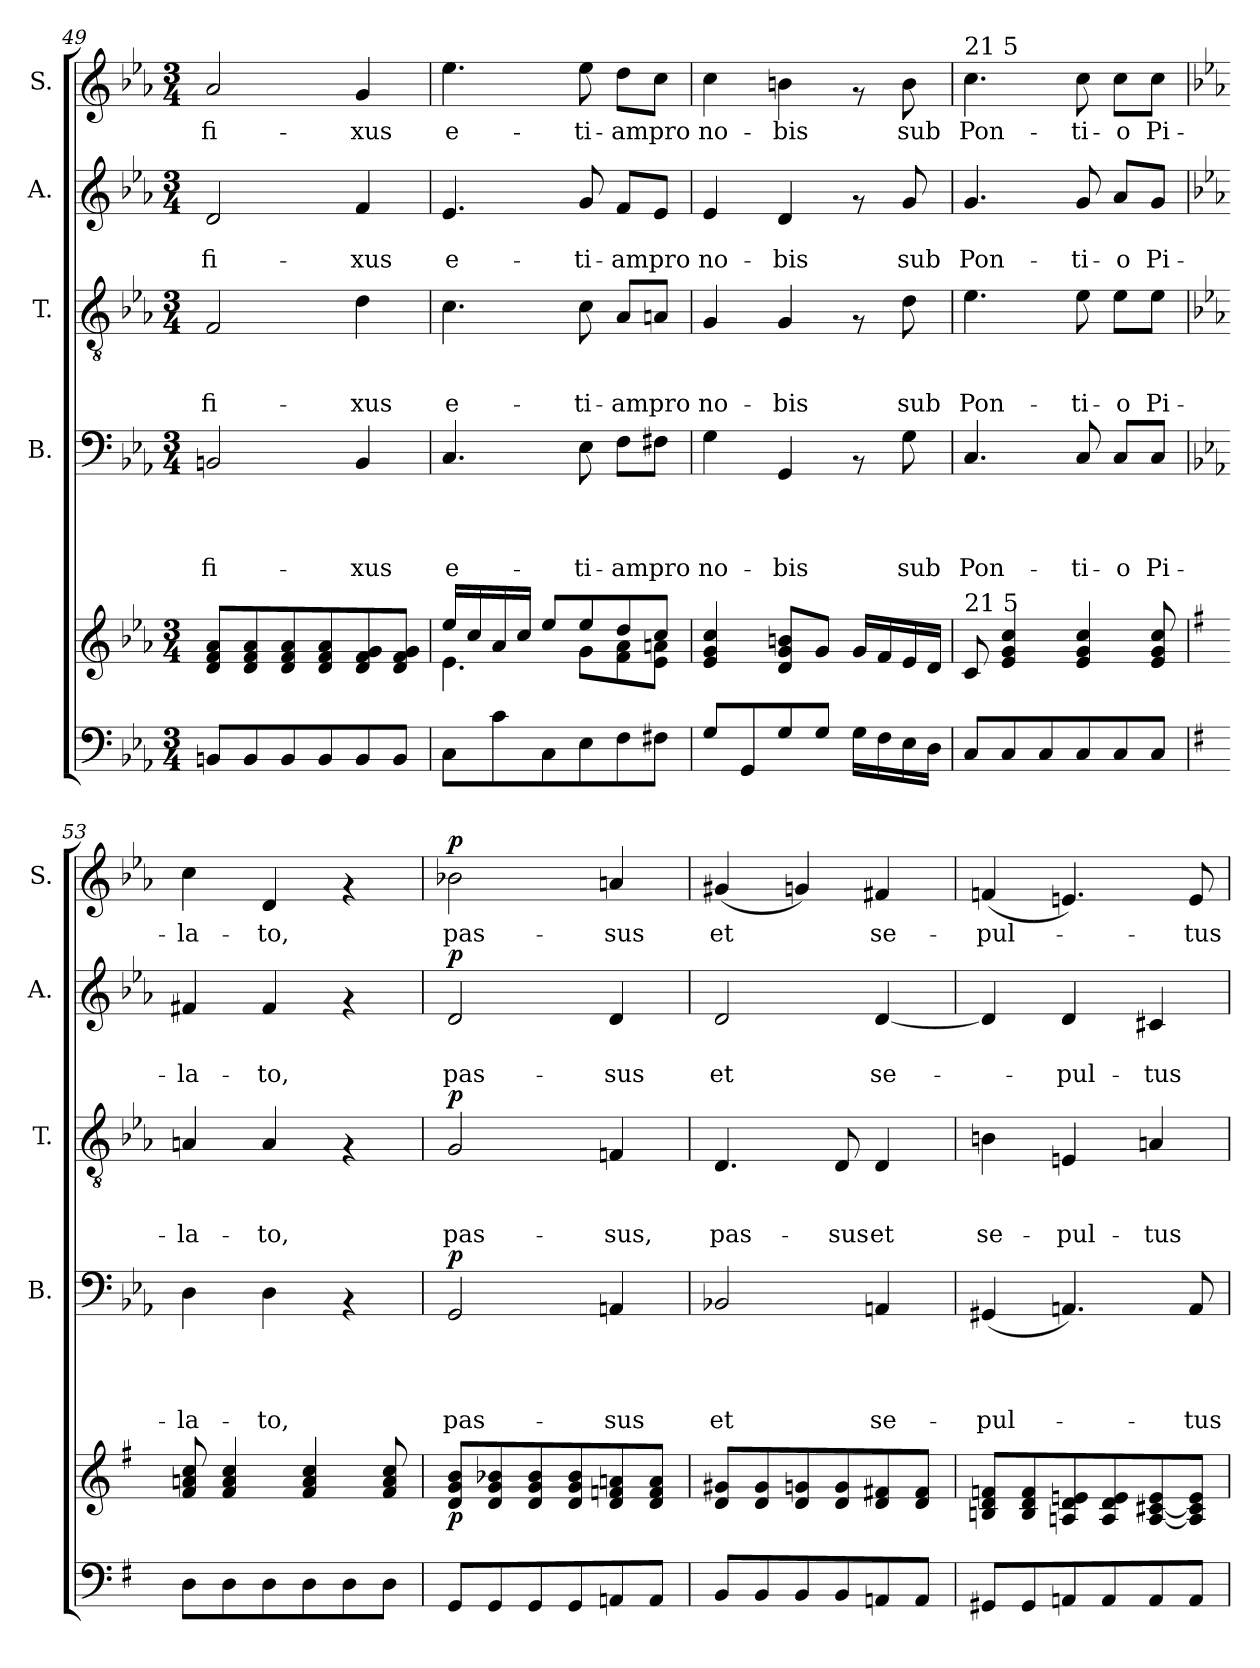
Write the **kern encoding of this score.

**kern	**kern	**dynam	**kern	**text	**text	**text	**text	**dynam	**kern	**text	**text	**text	**dynam	**kern	**text	**text	**dynam	**kern	**text	**dynam
*part6	*part5	*part5	*part4	*part4	*part4	*part4	*part4	*part4	*part3	*part3	*part3	*part3	*part3	*part2	*part2	*part2	*part2	*part1	*part1	*part1
*staff6	*staff5	*staff5	*staff4	*staff4	*staff4	*staff4	*staff4	*staff4	*staff3	*staff3	*staff3	*staff3	*staff3	*staff2	*staff2	*staff2	*staff2	*staff1	*staff1	*staff1
*	*	*	*I"B.	*	*	*	*	*	*I"T.	*	*	*	*	*I"A.	*	*	*	*I"S.	*	*
*	*	*	*I'B.	*	*	*	*	*	*I'T.	*	*	*	*	*I'A.	*	*	*	*I'S.	*	*
*clefF4	*clefG2	*	*clefF4	*	*	*	*	*	*clefGv2	*	*	*	*	*clefG2	*	*	*	*clefG2	*	*
*k[b-e-a-]	*k[b-e-a-]	*	*k[b-e-a-]	*	*	*	*	*	*k[b-e-a-]	*	*	*	*	*k[b-e-a-]	*	*	*	*k[b-e-a-]	*	*
*E-:	*E-:	*	*E-:	*	*	*	*	*	*E-:	*	*	*	*	*E-:	*	*	*	*E-:	*	*
*M3/4	*M3/4	*	*M3/4	*	*	*	*	*	*M3/4	*	*	*	*	*M3/4	*	*	*	*M3/4	*	*
=49	=49	=49	=49	=49	=49	=49	=49	=49	=49	=49	=49	=49	=49	=49	=49	=49	=49	=49	=49	=49
!	!	!	!	!	!	!	!LO:LY:b	!	!	!	!	!LO:LY:b	!	!	!	!LO:LY:b	!	!	!LO:LY:b	!
8BBn/L	8d/ 8f/ 8a-/L	.	2BBn/	.	.	.	-fi-	.	2F/	.	.	-fi-	.	2d/	.	-fi-	.	2a-/	-fi-	.
8BB/	8d/ 8f/ 8a-/	.	.	.	.	.	.	.	.	.	.	.	.	.	.	.	.	.	.	.
8BB/	8d/ 8f/ 8a-/	.	.	.	.	.	.	.	.	.	.	.	.	.	.	.	.	.	.	.
8BB/	8d/ 8f/ 8a-/	.	.	.	.	.	.	.	.	.	.	.	.	.	.	.	.	.	.	.
!	!	!	!	!	!	!	!LO:LY:b	!	!	!	!	!LO:LY:b	!	!	!	!LO:LY:b	!	!	!LO:LY:b	!
8BB/	8d/ 8f/ 8g/	.	4BB/	.	.	.	-xus	.	4d\	.	.	-xus	.	4f/	.	-xus	.	4g/	-xus	.
8BB/J	8d/ 8f/ 8g/J	.	.	.	.	.	.	.	.	.	.	.	.	.	.	.	.	.	.	.
=50	=50	=50	=50	=50	=50	=50	=50	=50	=50	=50	=50	=50	=50	=50	=50	=50	=50	=50	=50	=50
*	*^	*	*	*	*	*	*	*	*	*	*	*	*	*	*	*	*	*	*	*
!	!	!	!	!	!	!	!	!LO:LY:b	!	!	!	!	!LO:LY:b	!	!	!	!LO:LY:b	!	!	!LO:LY:b	!
8C\L	16ee-/LL	4.e-\	.	4.C/	.	.	.	e-	.	4.c\	.	.	e-	.	4.e-/	.	e-	.	4.ee-\	e-	.
.	16cc/	.	.	.	.	.	.	.	.	.	.	.	.	.	.	.	.	.	.	.	.
8c\	16a-/	.	.	.	.	.	.	.	.	.	.	.	.	.	.	.	.	.	.	.	.
.	16cc/JJ	.	.	.	.	.	.	.	.	.	.	.	.	.	.	.	.	.	.	.	.
8C\	8ee-/L	.	.	.	.	.	.	.	.	.	.	.	.	.	.	.	.	.	.	.	.
!	!	!	!	!	!	!	!	!LO:LY:b	!	!	!	!	!LO:LY:b	!	!	!	!LO:LY:b	!	!	!LO:LY:b	!
8E-\	8ee-/	8g\L	.	8E-\	.	.	.	-ti-	.	8c\	.	.	-ti-	.	8g/	.	-ti-	.	8ee-\	-ti-	.
!	!	!	!	!	!	!	!	!LO:LY:b	!	!	!	!	!LO:LY:b	!	!	!	!LO:LY:b	!	!	!LO:LY:b	!
8F\	8dd/	8f\ 8a-\	.	8F\L	.	.	.	-am	.	8A-/L	.	.	-am	.	8f/L	.	-am	.	8dd\L	-am	.
!	!	!	!	!	!	!	!	!LO:LY:b	!	!	!	!	!LO:LY:b	!	!	!	!LO:LY:b	!	!	!LO:LY:b	!
8F#X\J	8cc/J	8e-\ 8an\J	.	8F#X\J	.	.	.	pro	.	8An/J	.	.	pro	.	8e-/J	.	pro	.	8cc\J	pro	.
=51	=51	=51	=51	=51	=51	=51	=51	=51	=51	=51	=51	=51	=51	=51	=51	=51	=51	=51	=51	=51	=51
!	!	!	!	!	!	!	!	!LO:LY:b	!	!	!	!	!LO:LY:b	!	!	!	!LO:LY:b	!	!	!LO:LY:b	!
*	*v	*v	*	*	*	*	*	*	*	*	*	*	*	*	*	*	*	*	*	*	*
8G/L	4e-/ 4g/ 4cc/	.	4G\	.	.	.	no-	.	4G/	.	.	no-	.	4e-/	.	no-	.	4cc\	no-	.
8GG/	.	.	.	.	.	.	.	.	.	.	.	.	.	.	.	.	.	.	.	.
!	!	!	!	!	!	!	!LO:LY:b	!	!	!	!	!LO:LY:b	!	!	!	!LO:LY:b	!	!	!LO:LY:b	!
8G/	8d/ 8g/ 8bn/L	.	4GG/	.	.	.	-bis	.	4G/	.	.	-bis	.	4d/	.	-bis	.	4bn\	-bis	.
8G/J	8g/J	.	.	.	.	.	.	.	.	.	.	.	.	.	.	.	.	.	.	.
16G\LL	16g/LL	.	8rAA	.	.	.	.	.	8rF	.	.	.	.	8rf	.	.	.	8rf	.	.
16F\	16f/	.	.	.	.	.	.	.	.	.	.	.	.	.	.	.	.	.	.	.
!	!	!	!	!	!	!	!LO:LY:b	!	!	!	!	!LO:LY:b	!	!	!	!LO:LY:b	!	!	!LO:LY:b	!
16E-\	16e-/	.	8G\	.	.	.	sub	.	8d\	.	.	sub	.	8g/	.	sub	.	8b\	sub	.
16D\JJ	16d/JJ	.	.	.	.	.	.	.	.	.	.	.	.	.	.	.	.	.	.	.
!!LO:PB:g=z
=52	=52	=52	=52	=52	=52	=52	=52	=52	=52	=52	=52	=52	=52	=52	=52	=52	=52	=52	=52	=52
!	!	!	!	!	!	!	!	!	!	!	!	!	!	!	!	!	!	!LO:TX:a:t=21 5	!	!
!	!LO:TX:a:t=21 5	!	!	!	!	!	!	!	!	!	!	!	!	!	!	!	!	!	!	!
!	!	!	!	!	!	!	!LO:LY:b	!	!	!	!	!LO:LY:b	!	!	!	!LO:LY:b	!	!	!LO:LY:b	!
8C/L	8c/	.	4.C/	.	.	.	Pon-	.	4.e-\	.	.	Pon-	.	4.g/	.	Pon-	.	4.cc\	Pon-	.
8C/	4e-/ 4g/ 4cc/	.	.	.	.	.	.	.	.	.	.	.	.	.	.	.	.	.	.	.
8C/	.	.	.	.	.	.	.	.	.	.	.	.	.	.	.	.	.	.	.	.
!	!	!	!	!	!	!	!LO:LY:b	!	!	!	!	!LO:LY:b	!	!	!	!LO:LY:b	!	!	!LO:LY:b	!
8C/	4e-/ 4g/ 4cc/	.	8C/	.	.	.	-ti-	.	8e-\	.	.	-ti-	.	8g/	.	-ti-	.	8cc\	-ti-	.
!	!	!	!	!	!	!	!LO:LY:b	!	!	!	!	!LO:LY:b	!	!	!	!LO:LY:b	!	!	!LO:LY:b	!
8C/	.	.	8C/L	.	.	.	-o	.	8e-\L	.	.	-o	.	8a-/L	.	-o	.	8cc\L	-o	.
!	!	!	!	!	!	!	!LO:LY:b	!	!	!	!	!LO:LY:b	!	!	!	!LO:LY:b	!	!	!LO:LY:b	!
8C/J	8e-/ 8g/ 8cc/	.	8C/J	.	.	.	Pi-	.	8e-\J	.	.	Pi-	.	8g/J	.	Pi-	.	8cc\J	Pi-	.
=53	=53	=53	=53	=53	=53	=53	=53	=53	=53	=53	=53	=53	=53	=53	=53	=53	=53	=53	=53	=53
*k[f#]	*k[f#]	*	*	*	*	*	*	*	*	*	*	*	*	*	*	*	*	*	*	*
*G:	*G:	*	*	*	*	*	*	*	*	*	*	*	*	*	*	*	*	*	*	*
!	!	!	!	!	!	!	!LO:LY:b	!	!	!	!	!LO:LY:b	!	!	!	!LO:LY:b	!	!	!LO:LY:b	!
8D\L	8f#/ 8an/ 8cc/	.	4D\	.	.	.	-la-	.	4An/	.	.	-la-	.	4f#X/	.	-la-	.	4cc\	-la-	.
8D\	4f#/ 4a/ 4cc/	.	.	.	.	.	.	.	.	.	.	.	.	.	.	.	.	.	.	.
!	!	!	!	!	!	!	!LO:LY:b	!	!	!	!	!LO:LY:b	!	!	!	!LO:LY:b	!	!	!LO:LY:b	!
8D\	.	.	4D\	.	.	.	-to,	.	4A/	.	.	-to,	.	4f#/	.	-to,	.	4d/	-to,	.
8D\	4f#/ 4a/ 4cc/	.	.	.	.	.	.	.	.	.	.	.	.	.	.	.	.	.	.	.
8D\	.	.	4rAA	.	.	.	.	.	4rF	.	.	.	.	4rf	.	.	.	4rf	.	.
8D\J	8f#/ 8a/ 8cc/	.	.	.	.	.	.	.	.	.	.	.	.	.	.	.	.	.	.	.
=54	=54	=54	=54	=54	=54	=54	=54	=54	=54	=54	=54	=54	=54	=54	=54	=54	=54	=54	=54	=54
!	!	!LO:DY:b	!	!	!	!	!LO:LY:b	!LO:DY:a	!	!	!	!LO:LY:b	!LO:DY:a	!	!	!LO:LY:b	!LO:DY:a	!	!LO:LY:b	!LO:DY:a
8GG/L	8d/ 8g/ 8b/L	p	2GG/	.	.	.	pas-	p	2G/	.	.	pas-	p	2d/	.	pas-	p	2b-X\	pas-	p
8GG/	8d/ 8g/ 8b-X/	.	.	.	.	.	.	.	.	.	.	.	.	.	.	.	.	.	.	.
8GG/	8d/ 8g/ 8b-/	.	.	.	.	.	.	.	.	.	.	.	.	.	.	.	.	.	.	.
8GG/	8d/ 8g/ 8b-/	.	.	.	.	.	.	.	.	.	.	.	.	.	.	.	.	.	.	.
!	!	!	!	!	!	!	!LO:LY:b	!	!	!	!	!LO:LY:b	!	!	!	!LO:LY:b	!	!	!LO:LY:b	!
8AAn/	8d/ 8fn/ 8an/	.	4AAn/	.	.	.	-sus	.	4Fn/	.	.	-sus,	.	4d/	.	-sus	.	4an/	-sus	.
8AA/J	8d/ 8f/ 8a/J	.	.	.	.	.	.	.	.	.	.	.	.	.	.	.	.	.	.	.
=55	=55	=55	=55	=55	=55	=55	=55	=55	=55	=55	=55	=55	=55	=55	=55	=55	=55	=55	=55	=55
!	!	!	!	!	!	!	!LO:LY:b	!	!	!	!	!LO:LY:b	!	!	!	!LO:LY:b	!	!	!LO:LY:b	!
8BB/L	8d/ 8g#X/L	.	2BB-X/	.	.	.	et	.	4.D/	.	.	pas-	.	2d/	.	et	.	(<4g#X/	et	.
8BB/	8d/ 8g#/	.	.	.	.	.	.	.	.	.	.	.	.	.	.	.	.	.	.	.
8BB/	8d/ 8gn/	.	.	.	.	.	.	.	.	.	.	.	.	.	.	.	.	4gn/)	.	.
!	!	!	!	!	!	!	!	!	!	!	!	!LO:LY:b	!	!	!	!	!	!	!	!
8BB/	8d/ 8g/	.	.	.	.	.	.	.	8D/	.	.	-sus	.	.	.	.	.	.	.	.
!	!	!	!	!	!	!	!LO:LY:b	!	!	!	!	!LO:LY:b	!	!	!	!LO:LY:b	!	!	!LO:LY:b	!
8AAn/	8d/ 8f#X/	.	4AAn/	.	.	.	se-	.	4D/	.	.	et	.	[<4d/	.	se-	.	4f#X/	se-	.
8AA/J	8d/ 8f#/J	.	.	.	.	.	.	.	.	.	.	.	.	.	.	.	.	.	.	.
=56	=56	=56	=56	=56	=56	=56	=56	=56	=56	=56	=56	=56	=56	=56	=56	=56	=56	=56	=56	=56
!	!	!	!	!	!	!	!LO:LY:b	!	!	!	!	!LO:LY:b	!	!	!	!	!	!	!LO:LY:b	!
8GG#X/L	8Bn/ 8d/ 8fn/L	.	(<4GG#X/	.	.	.	-pul-	.	4Bn\	.	.	se-	.	4d/]	.	.	.	(<4fn/	-pul-	.
8GG#/	8B/ 8d/ 8f/	.	.	.	.	.	.	.	.	.	.	.	.	.	.	.	.	.	.	.
!	!	!	!	!	!	!	!	!	!	!	!	!LO:LY:b	!	!	!	!LO:LY:b	!	!	!	!
8AAn/	8An/ 8d/ 8en/	.	4.AAn/)	.	.	.	.	.	4En/	.	.	-pul-	.	4d/	.	-pul-	.	4.en/)	.	.
8AA/	8A/ 8d/ 8e/	.	.	.	.	.	.	.	.	.	.	.	.	.	.	.	.	.	.	.
!	!	!	!	!	!	!	!	!	!	!	!	!LO:LY:b	!	!	!	!LO:LY:b	!	!	!	!
8AA/	[>8A/ [>8c#X/ 8e/	.	.	.	.	.	.	.	4An/	.	.	-tus	.	4c#X/	.	-tus	.	.	.	.
!	!	!	!	!	!	!	!LO:LY:b	!	!	!	!	!	!	!	!	!	!	!	!LO:LY:b	!
8AA/J	8A/] 8c#/] 8e/J	.	8AA/	.	.	.	-tus	.	.	.	.	.	.	.	.	.	.	8e/	-tus	.
=	=	=	=	=	=	=	=	=	=	=	=	=	=	=	=	=	=	=	=	=
*-	*-	*-	*-	*-	*-	*-	*-	*-	*-	*-	*-	*-	*-	*-	*-	*-	*-	*-	*-	*-
